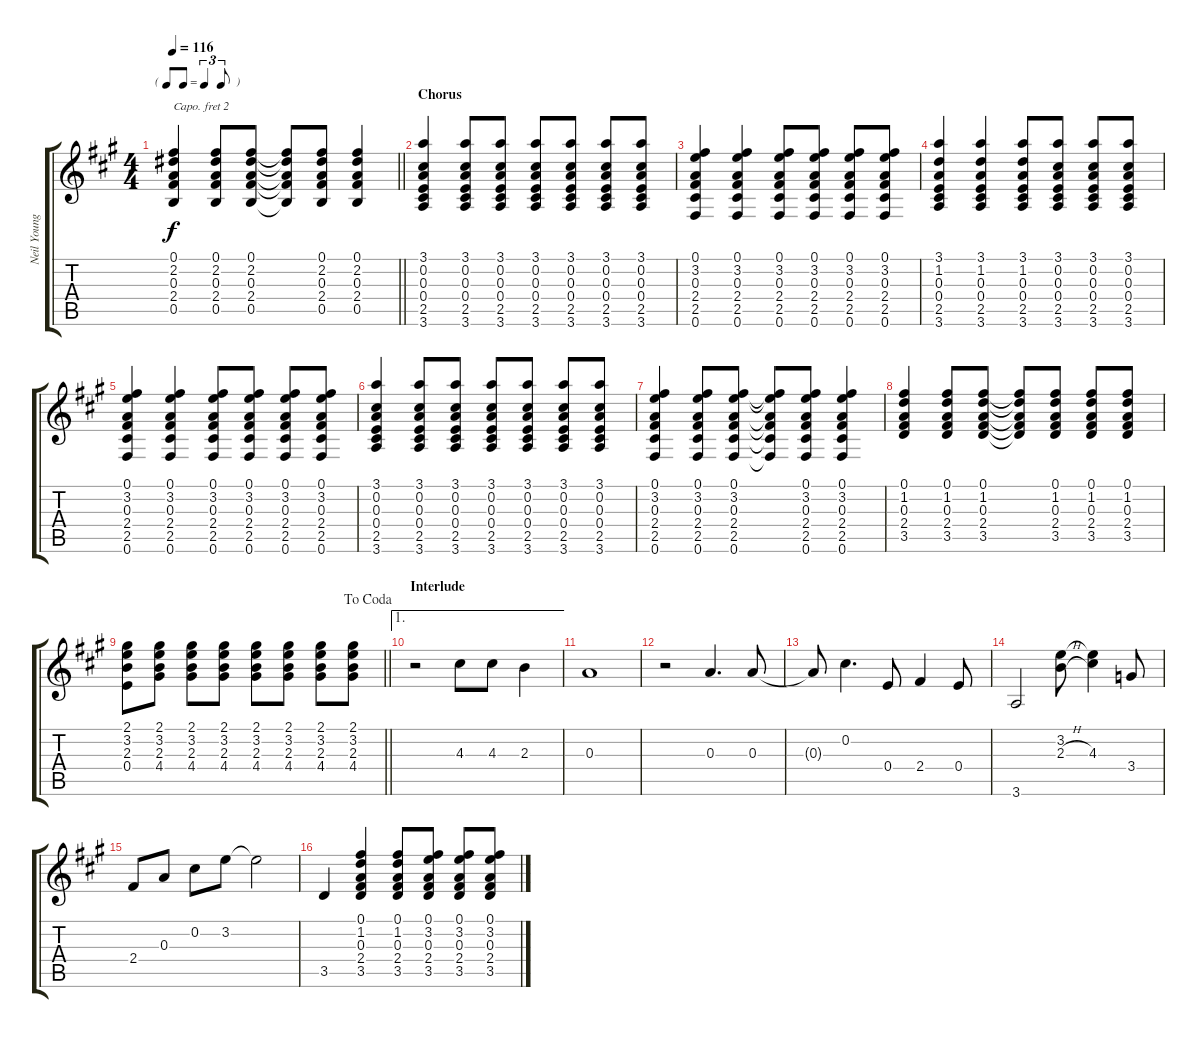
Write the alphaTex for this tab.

\track ("Neil Young - Acoustic Guitar w/ capo 2nd" "Neil Young") {instrument acousticguitarsteel}
\staff {score tabs}
\capo 2
\tuning (E4 B3 G3 D3 A2 E2) {hide}
\ts (4 4)
\tf triplet8th
\tempo 116
\clef g2
\barLineRight lightlight
\ks a
(0.1 2.2 0.3 2.4 0.5).4{dy f} (0.1 2.2 0.3 2.4 0.5).8 (0.1 2.2 0.3 2.4 0.5).8 (0.1{t} 2.2{t} 0.3{t} 2.4{t} 0.5{t}).8 (0.1 2.2 0.3 2.4 0.5).8 (0.1 2.2 0.3 2.4 0.5).4 |
\section ("" "Chorus")
(3.1 0.2 0.3 0.4 2.5 3.6).4 (3.1 0.2 0.3 0.4 2.5 3.6).8 (3.1 0.2 0.3 0.4 2.5 3.6).8 (3.1 0.2 0.3 0.4 2.5 3.6).8 (3.1 0.2 0.3 0.4 2.5 3.6).8 (3.1 0.2 0.3 0.4 2.5 3.6).8 (3.1 0.2 0.3 0.4 2.5 3.6).8 |
(0.1 3.2 0.3 2.4 2.5 0.6).4 (0.1 3.2 0.3 2.4 2.5 0.6).4 (0.1 3.2 0.3 2.4 2.5 0.6).8 (0.1 3.2 0.3 2.4 2.5 0.6).8 (0.1 3.2 0.3 2.4 2.5 0.6).8 (0.1 3.2 0.3 2.4 2.5 0.6).8 |
(3.1 1.2 0.3 0.4 2.5 3.6).4 (3.1 1.2 0.3 0.4 2.5 3.6).4 (3.1 1.2 0.3 0.4 2.5 3.6).8 (3.1 0.2 0.3 0.4 2.5 3.6).8 (3.1 0.2 0.3 0.4 2.5 3.6).8 (3.1 0.2 0.3 0.4 2.5 3.6).8 |
(0.1 3.2 0.3 2.4 2.5 0.6).4 (0.1 3.2 0.3 2.4 2.5 0.6).4 (0.1 3.2 0.3 2.4 2.5 0.6).8 (0.1 3.2 0.3 2.4 2.5 0.6).8 (0.1 3.2 0.3 2.4 2.5 0.6).8 (0.1 3.2 0.3 2.4 2.5 0.6).8 |
(3.1 0.2 0.3 0.4 2.5 3.6).4 (3.1 0.2 0.3 0.4 2.5 3.6).8 (3.1 0.2 0.3 0.4 2.5 3.6).8 (3.1 0.2 0.3 0.4 2.5 3.6).8 (3.1 0.2 0.3 0.4 2.5 3.6).8 (3.1 0.2 0.3 0.4 2.5 3.6).8 (3.1 0.2 0.3 0.4 2.5 3.6).8 |
(0.1 3.2 0.3 2.4 2.5 0.6).4 (0.1 3.2 0.3 2.4 2.5 0.6).8 (0.1 3.2 0.3 2.4 2.5 0.6).8 (0.1{t} 3.2{t} 0.3{t} 2.4{t} 2.5{t} 0.6{t}).8 (0.1 3.2 0.3 2.4 2.5 0.6).8 (0.1 3.2 0.3 2.4 2.5 0.6).4 |
(0.1 1.2 0.3 2.4 3.5).4 (0.1 1.2 0.3 2.4 3.5).8 (0.1 1.2 0.3 2.4 3.5).8 (0.1{t} 1.2{t} 0.3{t} 2.4{t} 3.5{t}).8 (0.1 1.2 0.3 2.4 3.5).8 (0.1 1.2 0.3 2.4 3.5).8 (0.1 1.2 0.3 2.4 3.5).8 |
\jump dacoda
\barLineRight lightlight
(2.1 3.2 2.3 0.4).8 (2.1 3.2 2.3 4.4).8 (2.1 3.2 2.3 4.4).8 (2.1 3.2 2.3 4.4).8 (2.1 3.2 2.3 4.4).8 (2.1 3.2 2.3 4.4).8 (2.1 3.2 2.3 4.4).8 (2.1 3.2 2.3 4.4).8 |
\ae 1
\section ("" "Interlude")
r.2 4.3.8 4.3.8 2.3.4 |
0.3.1 |
r.2 0.3.4{d} 0.3.8 |
0.3{t}.8 0.2.4{d} 0.4.8 2.4.4 0.4.8 |
3.6.2 (3.2 2.3{h}).8 (3.2{t} 4.3).4 3.4.8 |
2.4.8 0.3.8 0.2.8 3.2.8 3.2{t}.2 |
3.5.4 (0.1 1.2 0.3 2.4 3.5).4 (0.1 1.2 0.3 2.4 3.5).8 (0.1 3.2 0.3 2.4 3.5).8 (0.1 3.2 0.3 2.4 3.5).8 (0.1 3.2 0.3 2.4 3.5).8
